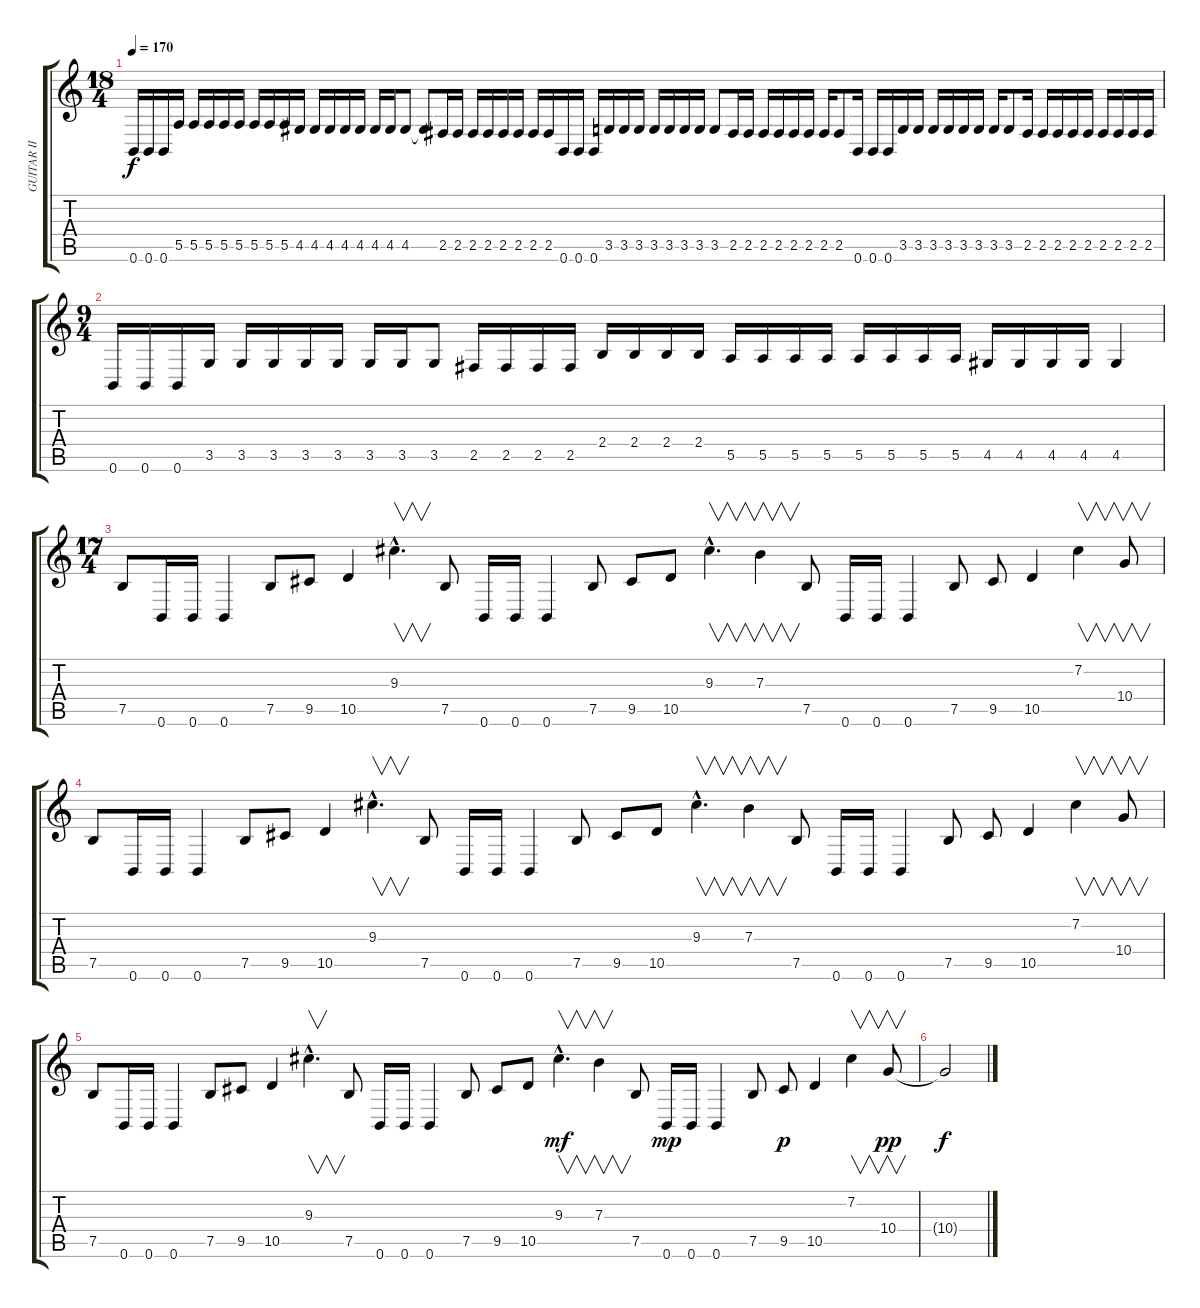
\track ("GUITAR II" "GUITAR II") {instrument distortionguitar}
\staff {score tabs}
\tuning (B3 Gb3 E3 A2 E2 B1) {hide}
\ts (18 4)
\tempo 170
\clef g2
\ks c
0.6.16{dy f} 0.6.16 0.6.16 5.5.16 5.5.16 5.5.16 5.5.16 5.5.16 5.5.16 5.5.16 5.5.16 4.5.16 4.5.16 4.5.16 4.5.16 4.5.16 4.5.16 4.5.16 4.5.8 4.5{t}.8 2.5.16 2.5.16 2.5.16 2.5.16 2.5.16 2.5.16 2.5.16 2.5.16 0.6.16 0.6.16 0.6.16 3.5.16 3.5.16 3.5.16 3.5.16 3.5.16 3.5.16 3.5.16 3.5.8 2.5.16 2.5.16 2.5.16 2.5.16 2.5.16 2.5.16 2.5.16 2.5.8 0.6.16 0.6.16 0.6.16 3.5.16 3.5.16 3.5.16 3.5.16 3.5.16 3.5.16 3.5.16 3.5.8 2.5.16 2.5.16 2.5.16 2.5.16 2.5.16 2.5.16 2.5.16 2.5.16 2.5.16 |
\ts (9 4)
0.6.16 0.6.16 0.6.16 3.5.16 3.5.16 3.5.16 3.5.16 3.5.16 3.5.16 3.5.16 3.5.8 2.5.16 2.5.16 2.5.16 2.5.16 2.4.16 2.4.16 2.4.16 2.4.16 5.5.16 5.5.16 5.5.16 5.5.16 5.5.16 5.5.16 5.5.16 5.5.16 4.5.16 4.5.16 4.5.16 4.5.16 4.5.4 |
\ts (17 4)
7.5.8 0.6.16 0.6.16 0.6.4 7.5.8 9.5.8 10.5.4 9.3{hac}.4{v d} 7.5.8 0.6.16 0.6.16 0.6.4 7.5.8 9.5.8 10.5.8 9.3{hac}.4{v d} 7.3.4{v} 7.5.8 0.6.16 0.6.16 0.6.4 7.5.8 9.5.8 10.5.4 7.2.4{v} 10.4.8{v} |
7.5.8{volume 11} 0.6.16 0.6.16 0.6.4 7.5.8 9.5.8 10.5.4 9.3{hac}.4{v d} 7.5.8 0.6.16 0.6.16 0.6.4 7.5.8 9.5.8 10.5.8 9.3{hac}.4{v d} 7.3.4{v} 7.5.8 0.6.16 0.6.16 0.6.4 7.5.8 9.5.8 10.5.4 7.2.4{v} 10.4.8{v} |
7.5.8{volume 8} 0.6.16 0.6.16 0.6.4 7.5.8 9.5.8 10.5.4 9.3{hac}.4{v d} 7.5.8 0.6.16 0.6.16 0.6.4 7.5.8 9.5.8 10.5.8 9.3{hac}.4{v d dy mf} 7.3.4{v} 7.5.8 0.6.16{dy mp} 0.6.16 0.6.4 7.5.8 9.5.8{dy p} 10.5.4 7.2.4{v} 10.4.8{v dy pp} |
10.4{t}.2{dy f}
